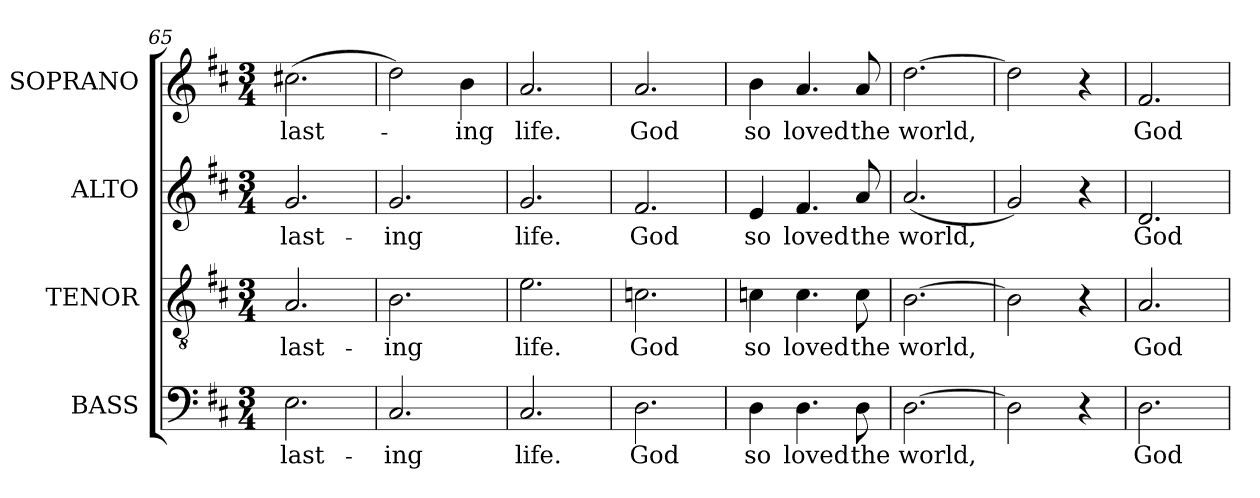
**kern	**text	**kern	**text	**kern	**text	**kern	**text
*part4	*part4	*part3	*part3	*part2	*part2	*part1	*part1
*staff4	*staff4	*staff3	*staff3	*staff2	*staff2	*staff1	*staff1
*I"BASS	*	*I"TENOR	*	*I"ALTO	*	*I"SOPRANO	*
*I'B.	*	*I'T.	*	*I'A.	*	*I'S.	*
*clefF4	*	*clefGv2	*	*clefG2	*	*clefG2	*
*	*	*ITrd7c12	*	*	*	*	*
*k[f#c#]	*	*k[f#c#]	*	*k[f#c#]	*	*k[f#c#]	*
*D:	*	*D:	*	*D:	*	*D:	*
*M3/4	*	*M3/4	*	*M3/4	*	*M3/4	*
=65	=65	=65	=65	=65	=65	=65	=65
!	!LO:LY:b:color=#000000	!	!	!	!	!	!
!	!	!	!LO:LY:b:color=#000000	!	!	!	!
!	!	!	!	!	!LO:LY:b:color=#000000	!	!
!	!	!	!	!	!	!	!LO:LY:b:color=#000000
2.Ei\	-last-	2.AAi/	-last-	2.gi/	-last-	(2.cc#Xi\	-last-
=66	=66	=66	=66	=66	=66	=66	=66
!	!LO:LY:b:color=#000000	!	!	!	!	!	!
!	!	!	!LO:LY:b:color=#000000	!	!	!	!
!	!	!	!	!	!LO:LY:b:color=#000000	!	!
2.C#i/	-ing	2.BBi\	-ing	2.gi/	-ing	2ddi\)	.
!	!	!	!	!	!	!	!LO:LY:b:color=#000000
.	.	.	.	.	.	4bi\	-ing
=67	=67	=67	=67	=67	=67	=67	=67
!	!LO:LY:b:color=#000000	!	!	!	!	!	!
!	!	!	!LO:LY:b:color=#000000	!	!	!	!
!	!	!	!	!	!LO:LY:b:color=#000000	!	!
!	!	!	!	!	!	!	!LO:LY:b:color=#000000
2.C#i/	life.	2.Ei\	life.	2.gi/	life.	2.ai/	life.
=68	=68	=68	=68	=68	=68	=68	=68
!	!LO:LY:b:color=#000000	!	!	!	!	!	!
!	!	!	!LO:LY:b:color=#000000	!	!	!	!
!	!	!	!	!	!LO:LY:b:color=#000000	!	!
!	!	!	!	!	!	!	!LO:LY:b:color=#000000
2.Di\	God	2.Cni\	God	2.f#i/	God	2.ai/	God
=69	=69	=69	=69	=69	=69	=69	=69
!	!LO:LY:b:color=#000000	!	!	!	!	!	!
!	!	!	!LO:LY:b:color=#000000	!	!	!	!
!	!	!	!	!	!LO:LY:b:color=#000000	!	!
!	!	!	!	!	!	!	!LO:LY:b:color=#000000
4Di\	so	4Cni\	so	4ei/	so	4bi\	so
!	!LO:LY:b:color=#000000	!	!	!	!	!	!
!	!	!	!LO:LY:b:color=#000000	!	!	!	!
!	!	!	!	!	!LO:LY:b:color=#000000	!	!
!	!	!	!	!	!	!	!LO:LY:b:color=#000000
4.Di\	loved	4.Ci\	loved	4.f#i/	loved	4.ai/	loved
!	!LO:LY:b:color=#000000	!	!	!	!	!	!
!	!	!	!LO:LY:b:color=#000000	!	!	!	!
!	!	!	!	!	!LO:LY:b:color=#000000	!	!
!	!	!	!	!	!	!	!LO:LY:b:color=#000000
8Di\	the	8Ci\	the	8ai/	the	8ai/	the
!!LO:LB:g=z
=70	=70	=70	=70	=70	=70	=70	=70
!	!LO:LY:b:color=#000000	!	!	!	!	!	!
!	!	!	!LO:LY:b:color=#000000	!	!	!	!
!	!	!	!	!	!LO:LY:b:color=#000000	!	!
!	!	!	!	!	!	!	!LO:LY:b:color=#000000
[2.Di\	world,	[2.BBi\	world,	(2.ai/	world,	[2.ddi\	world,
=71	=71	=71	=71	=71	=71	=71	=71
2Di\]	.	2BBi\]	.	2gi/)	.	2ddi\]	.
4r	.	4r	.	4r	.	4r	.
=72	=72	=72	=72	=72	=72	=72	=72
!	!LO:LY:b:color=#000000	!	!	!	!	!	!
!	!	!	!LO:LY:b:color=#000000	!	!	!	!
!	!	!	!	!	!LO:LY:b:color=#000000	!	!
!	!	!	!	!	!	!	!LO:LY:b:color=#000000
2.Di\	God	2.AAi/	God	2.di/	God	2.f#i/	God
=	=	=	=	=	=	=	=
*-	*-	*-	*-	*-	*-	*-	*-
